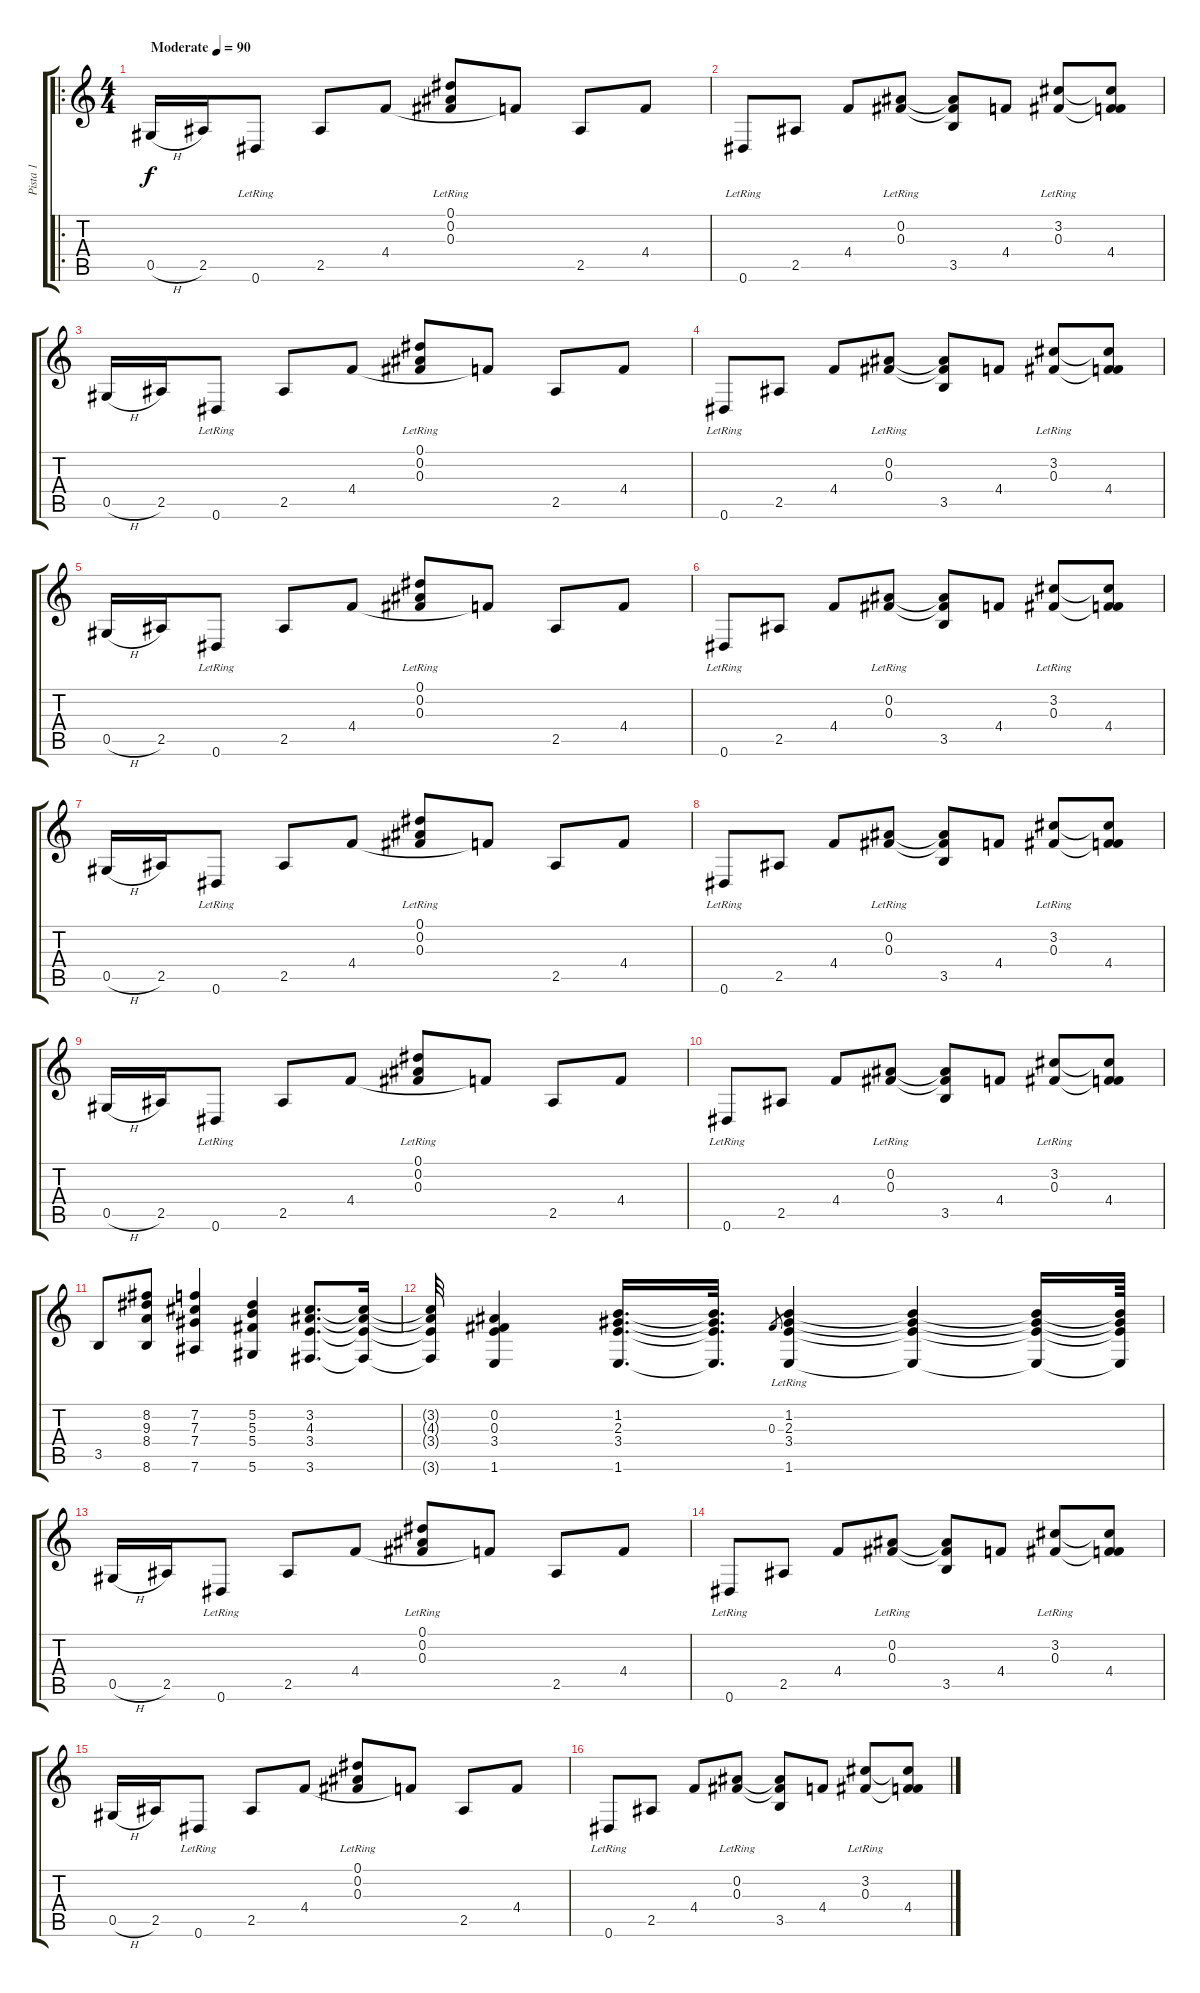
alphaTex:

\track ("Pista 1" "Pista 1") {instrument acousticguitarsteel}
\staff {score tabs}
\tuning (Eb4 Bb3 Gb3 Db3 Ab2 Eb2) {hide}
\ro
\ts (4 4)
\tempo (90 "Moderate")
\clef g2
\ks c
0.5{h}.16{dy f instrument acousticguitarsteel} 2.5.16 0.6{lr}.8 2.5.8 4.4.8 (0.1{lr} 0.2{lr} 0.3{lr}).8 4.4{t}.8 2.5.8 4.4.8 |
0.6{lr}.8 2.5.8 4.4.8 (0.2{lr} 0.3{lr}).8 (0.2{t} 0.3{t} 3.5).8 4.4.8 (3.2{lr} 0.3{lr}).8 (3.2{t} 0.3{t} 4.4).8 |
0.5{h}.16 2.5.16 0.6{lr}.8 2.5.8 4.4.8 (0.1{lr} 0.2{lr} 0.3{lr}).8 4.4{t}.8 2.5.8 4.4.8 |
0.6{lr}.8 2.5.8 4.4.8 (0.2{lr} 0.3{lr}).8 (0.2{t} 0.3{t} 3.5).8 4.4.8 (3.2{lr} 0.3{lr}).8 (3.2{t} 0.3{t} 4.4).8 |
0.5{h}.16 2.5.16 0.6{lr}.8 2.5.8 4.4.8 (0.1{lr} 0.2{lr} 0.3{lr}).8 4.4{t}.8 2.5.8 4.4.8 |
0.6{lr}.8 2.5.8 4.4.8 (0.2{lr} 0.3{lr}).8 (0.2{t} 0.3{t} 3.5).8 4.4.8 (3.2{lr} 0.3{lr}).8 (3.2{t} 0.3{t} 4.4).8 |
0.5{h}.16 2.5.16 0.6{lr}.8 2.5.8 4.4.8 (0.1{lr} 0.2{lr} 0.3{lr}).8 4.4{t}.8 2.5.8 4.4.8 |
0.6{lr}.8 2.5.8 4.4.8 (0.2{lr} 0.3{lr}).8 (0.2{t} 0.3{t} 3.5).8 4.4.8 (3.2{lr} 0.3{lr}).8 (3.2{t} 0.3{t} 4.4).8 |
0.5{h}.16 2.5.16 0.6{lr}.8 2.5.8 4.4.8 (0.1{lr} 0.2{lr} 0.3{lr}).8 4.4{t}.8 2.5.8 4.4.8 |
0.6{lr}.8 2.5.8 4.4.8 (0.2{lr} 0.3{lr}).8 (0.2{t} 0.3{t} 3.5).8 4.4.8 (3.2{lr} 0.3{lr}).8 (3.2{t} 0.3{t} 4.4).8 |
3.5.8 (8.2 9.3 8.4 8.6).8 (7.2 7.3 7.4 7.6).4 (5.2 5.3 5.4 5.6).4 (3.2 4.3 3.4 3.6).8{d} (3.2{t} 4.3{t} 3.4{t} 3.6{t}).16 |
(3.2{t} 4.3{t} 3.4{t} 3.6{t}).32 (0.2 0.3 3.4 1.6).4 (1.2 2.3 3.4 1.6).16{d} (1.2{t} 2.3{t} 3.4{t} 1.6{t}).32{d} 0.3.8{gr} (1.2{lr} 2.3{lr} 3.4{lr} 1.6).4 (1.2{t} 2.3{t} 3.4{t} 1.6{t}).4 (1.2{t} 2.3{t} 3.4{t} 1.6{t}).16 (1.2{t} 2.3{t} 3.4{t} 1.6{t}).64 |
0.5{h}.16 2.5.16 0.6{lr}.8 2.5.8 4.4.8 (0.1{lr} 0.2{lr} 0.3{lr}).8 4.4{t}.8 2.5.8 4.4.8 |
0.6{lr}.8 2.5.8 4.4.8 (0.2{lr} 0.3{lr}).8 (0.2{t} 0.3{t} 3.5).8 4.4.8 (3.2{lr} 0.3{lr}).8 (3.2{t} 0.3{t} 4.4).8 |
0.5{h}.16 2.5.16 0.6{lr}.8 2.5.8 4.4.8 (0.1{lr} 0.2{lr} 0.3{lr}).8 4.4{t}.8 2.5.8 4.4.8 |
0.6{lr}.8 2.5.8 4.4.8 (0.2{lr} 0.3{lr}).8 (0.2{t} 0.3{t} 3.5).8 4.4.8 (3.2{lr} 0.3{lr}).8 (3.2{t} 0.3{t} 4.4).8
